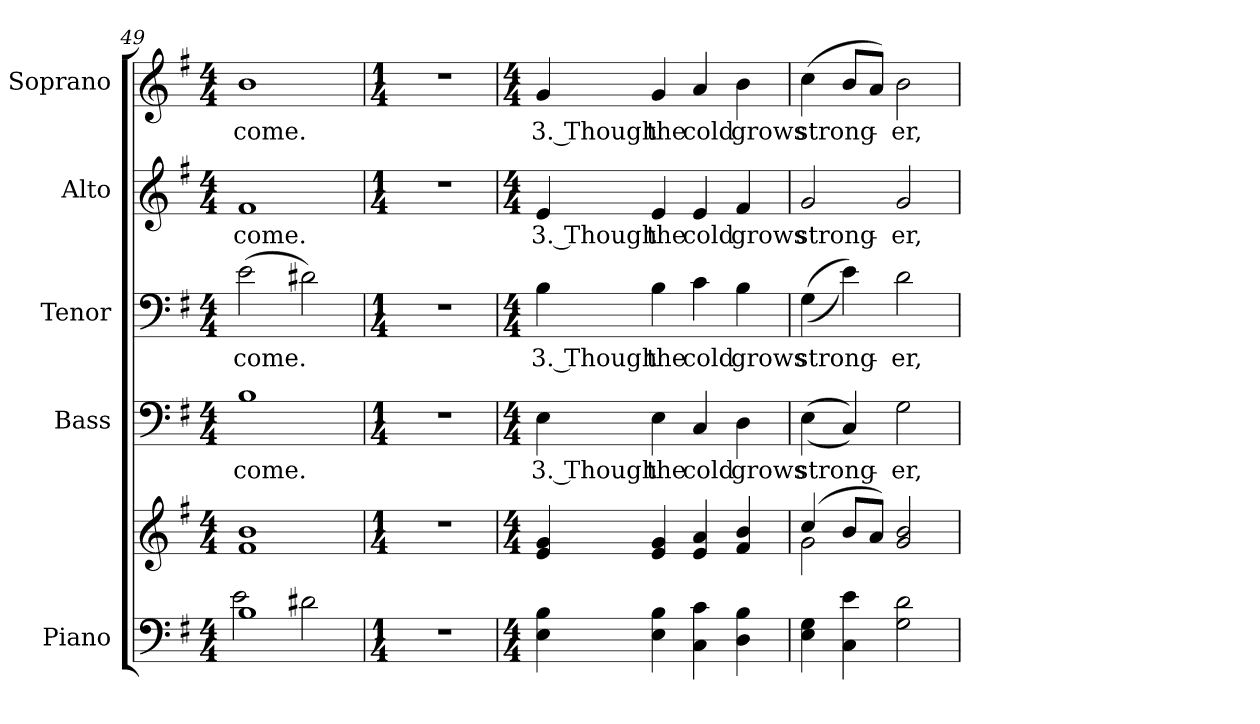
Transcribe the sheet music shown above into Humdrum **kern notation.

**kern	**kern	**kern	**text	**kern	**text	**kern	**text	**kern	**text
*part5	*part5	*part4	*part4	*part3	*part3	*part2	*part2	*part1	*part1
*staff6	*staff5	*staff4	*staff4	*staff3	*staff3	*staff2	*staff2	*staff1	*staff1
*I"Piano	*	*I"Bass	*	*I"Tenor	*	*I"Alto	*	*I"Soprano	*
*I'Pno.	*	*I'B.	*	*I'T.	*	*I'A.	*	*I'S.	*
!!LO:PB:g=z
*clefF4	*clefG2	*clefF4	*	*clefF4	*	*clefG2	*	*clefG2	*
*k[f#]	*k[f#]	*k[f#]	*	*k[f#]	*	*k[f#]	*	*k[f#]	*
*G:	*G:	*G:	*	*G:	*	*G:	*	*G:	*
*M4/4	*M4/4	*M4/4	*	*M4/4	*	*M4/4	*	*M4/4	*
=49	=49	=49	=49	=49	=49	=49	=49	=49	=49
*^	*^	*	*	*	*	*	*	*	*
!	!	!	!	!	!LO:LY:b:color=#000000	!	!	!	!	!	!
!	!	!	!	!	!	!	!LO:LY:b:color=#000000	!	!	!	!
!	!	!	!	!	!	!	!	!	!LO:LY:b:color=#000000	!	!
!	!	!	!	!	!	!	!	!	!	!	!LO:LY:b:color=#000000
1Bi	2ei\	1f#i 1bi	2ryy	1Bi	come.	(2ei\	come.	1f#i	come.	1bi	come.
.	2d#Xi\	.	2ryy	.	.	2d#Xi\)	.	.	.	.	.
*v	*v	*	*	*	*	*	*	*	*	*	*
*	*v	*v	*	*	*	*	*	*	*	*
=50	=50	=50	=50	=50	=50	=50	=50	=50	=50
*M1/4	*M1/4	*M1/4	*	*M1/4	*	*M1/4	*	*M1/4	*
*^	*^	*	*	*	*	*	*	*	*
!LO:N:vis=1	!	!LO:N:vis=1	!	!LO:N:vis=1	!	!LO:N:vis=1	!	!LO:N:vis=1	!	!LO:N:vis=1	!
*v	*v	*	*	*	*	*	*	*	*	*	*
*	*v	*v	*	*	*	*	*	*	*	*
4r	4r	4r	.	4r	.	4r	.	4r	.
=51	=51	=51	=51	=51	=51	=51	=51	=51	=51
*M4/4	*M4/4	*M4/4	*	*M4/4	*	*M4/4	*	*M4/4	*
!	!	!	!LO:LY:b:color=#000000	!	!	!	!	!	!
!	!	!	!	!	!LO:LY:b:color=#000000	!	!	!	!
!	!	!	!	!	!	!	!LO:LY:b:color=#000000	!	!
!	!	!	!	!	!	!	!	!	!LO:LY:b:color=#000000
4Ei\ 4Bi	4ei/ 4gi	4Ei\	3. Though	4Bi\	3. Though	4ei/	3. Though	4gi/	3. Though
!	!	!	!LO:LY:b:color=#000000	!	!	!	!	!	!
!	!	!	!	!	!LO:LY:b:color=#000000	!	!	!	!
!	!	!	!	!	!	!	!LO:LY:b:color=#000000	!	!
!	!	!	!	!	!	!	!	!	!LO:LY:b:color=#000000
4Ei\ 4Bi	4ei/ 4gi	4Ei\	the	4Bi\	the	4ei/	the	4gi/	the
!	!	!	!LO:LY:b:color=#000000	!	!	!	!	!	!
!	!	!	!	!	!LO:LY:b:color=#000000	!	!	!	!
!	!	!	!	!	!	!	!LO:LY:b:color=#000000	!	!
!	!	!	!	!	!	!	!	!	!LO:LY:b:color=#000000
4Ci\ 4ci	4ei/ 4ai	4Ci/	cold	4ci\	cold	4ei/	cold	4ai/	cold
!	!	!	!LO:LY:b:color=#000000	!	!	!	!	!	!
!	!	!	!	!	!LO:LY:b:color=#000000	!	!	!	!
!	!	!	!	!	!	!	!LO:LY:b:color=#000000	!	!
!	!	!	!	!	!	!	!	!	!LO:LY:b:color=#000000
4Di\ 4Bi	4f#i/ 4bi	4Di\	grows	4Bi\	grows	4f#i/	grows	4bi\	grows
!!LO:PB:g=z
=52	=52	=52	=52	=52	=52	=52	=52	=52	=52
*	*^	*	*	*	*	*	*	*	*
!	!	!	!	!LO:LY:b:color=#000000	!	!	!	!	!	!
!	!	!	!	!	!	!LO:LY:b:color=#000000	!	!	!	!
!	!	!	!	!	!	!	!	!LO:LY:b:color=#000000	!	!
!	!	!	!	!	!	!	!	!	!	!LO:LY:b:color=#000000
4Ei\ 4Gi	(4cci/	2gi\	((4Ei\	strong-	((4Gi\	strong-	2gi/	strong-	(4cci\	strong-
4Ci\ 4ei	8bi/L	.	4Ci/))	.	4ei\))	.	.	.	8bi/L	.
.	8ai/J)	.	.	.	.	.	.	.	8ai/J)	.
!	!	!	!	!LO:LY:b:color=#000000	!	!	!	!	!	!
!	!	!	!	!	!	!LO:LY:b:color=#000000	!	!	!	!
!	!	!	!	!	!	!	!	!LO:LY:b:color=#000000	!	!
!	!	!	!	!	!	!	!	!	!	!LO:LY:b:color=#000000
2Gi\ 2di	2gi/ 2bi	2ryy	2Gi\	-er,	2di\	-er,	2gi/	-er,	2bi\	-er,
*	*v	*v	*	*	*	*	*	*	*	*
=	=	=	=	=	=	=	=	=	=
*-	*-	*-	*-	*-	*-	*-	*-	*-	*-
